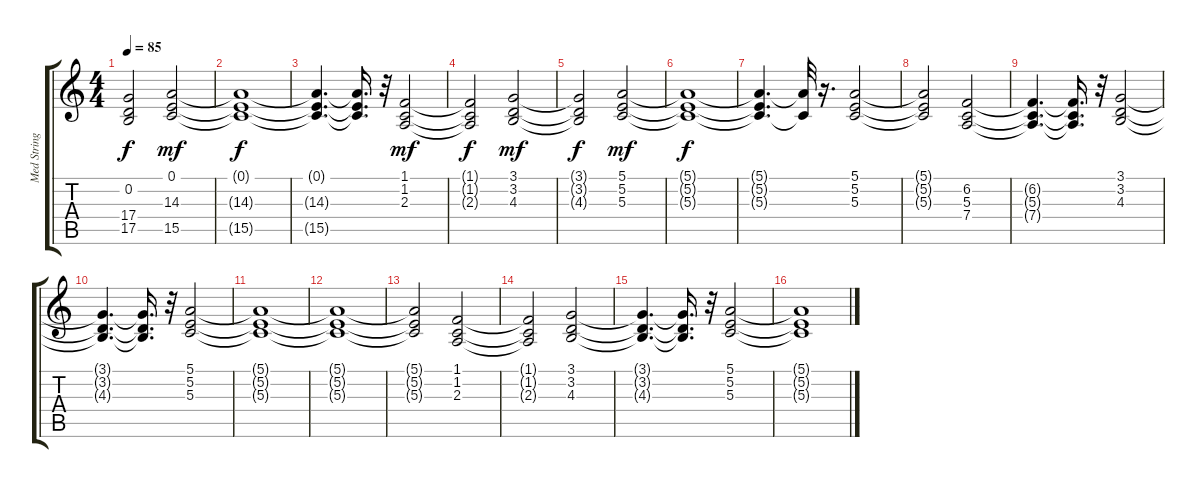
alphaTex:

\track ("Med Strings" "Med String") {instrument stringensemble2}
\staff {score tabs}
\tuning (E4 B3 G3 D3 A2 E2) {hide}
\ts (4 4)
\tempo 85
\clef g2
\ks c
(0.2{t} 17.4{t} 17.5{t}).2{dy f} (0.1 14.3 15.5).2{dy mf} |
(0.1{t} 14.3{t} 15.5{t}).1{dy f} |
(0.1{t} 14.3{t} 15.5{t}).4{d} (0.1{t} 14.3{t} 15.5{t}).16{d} r.32 (1.1 1.2 2.3).2{dy mf} |
(1.1{t} 1.2{t} 2.3{t}).2{dy f} (3.1 3.2 4.3).2{dy mf} |
(3.1{t} 3.2{t} 4.3{t}).2{dy f} (5.1 5.2 5.3).2{dy mf} |
(5.1{t} 5.2{t} 5.3{t}).1{dy f} |
(5.1{t} 5.2{t} 5.3{t}).4{d} (5.1{t} 5.3{t}).32 r.16{d} (5.1 5.2 5.3).2 |
(5.1{t} 5.2{t} 5.3{t}).2 (6.2 5.3 7.4).2 |
(6.2{t} 5.3{t} 7.4{t}).4{d} (6.2{t} 5.3{t} 7.4{t}).16{d} r.32 (3.1 3.2 4.3).2 |
(3.1{t} 3.2{t} 4.3{t}).4{d} (3.1{t} 3.2{t} 4.3{t}).16{d} r.32 (5.1 5.2 5.3).2 |
(5.1{t} 5.2{t} 5.3{t}).1 |
(5.1{t} 5.2{t} 5.3{t}).1 |
(5.1{t} 5.2{t} 5.3{t}).2 (1.1 1.2 2.3).2 |
(1.1{t} 1.2{t} 2.3{t}).2 (3.1 3.2 4.3).2 |
(3.1{t} 3.2{t} 4.3{t}).4{d} (3.1{t} 3.2{t} 4.3{t}).16{d} r.32 (5.1 5.2 5.3).2 |
(5.1{t} 5.2{t} 5.3{t}).1
